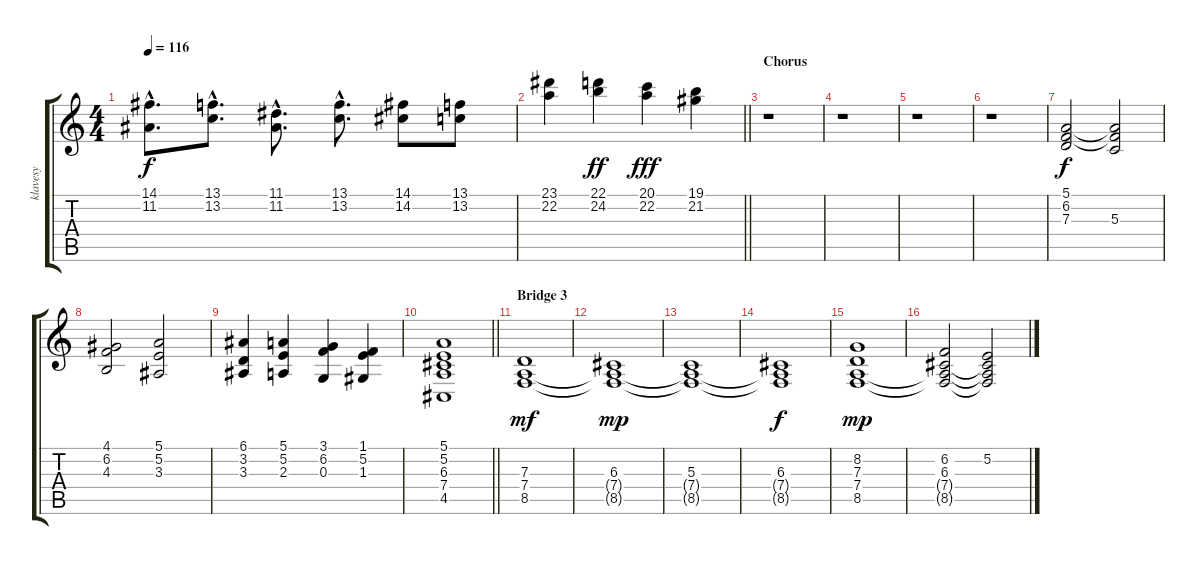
\track ("klavesy" "klavesy") {instrument tremolostrings}
\staff {score tabs}
\tuning (E4 B3 G3 D3 A2 E2) {hide}
\ts (4 4)
\tempo 116
\clef g2
\ks c
(14.1{hac} 11.2{hac}).8{d dy f} (13.1{hac} 13.2{hac}).8{d} (11.1{hac} 11.2{hac}).8{d} (13.1{hac} 13.2{hac}).8{d} (14.1 14.2).8 (13.1 13.2).8 |
\barLineRight lightlight
(23.1 22.2).4 (22.1 24.2).4{dy ff} (20.1 22.2).4{dy fff} (19.1 21.2).4 |
\section ("" "Chorus")
r.1 |
r.1 |
r.1 |
r.1 |
(5.1 6.2 7.3).2{dy f} (5.1{t} 6.2{t} 5.3).2 |
(4.1 6.2 4.3).2 (5.1 5.2 3.3).2 |
(6.1 3.2 3.3).4 (5.1 5.2 2.3).4 (3.1 6.2 0.3).4 (1.1 5.2 1.3).4 |
\barLineRight lightlight
(5.1 5.2 6.3 7.4 4.5).1{volume 16} |
\section ("" "Bridge 3")
(7.3 7.4 8.5).1{dy mf volume 11} |
(6.3 7.4{t} 8.5{t}).1{dy mp} |
(5.3 7.4{t} 8.5{t}).1 |
(6.3 7.4{t} 8.5{t}).1{dy f} |
(8.2 7.3 7.4 8.5).1{dy mp} |
(6.2 6.3 7.4{t} 8.5{t}).2 (5.2 6.3{t} 7.4{t} 8.5{t}).2
